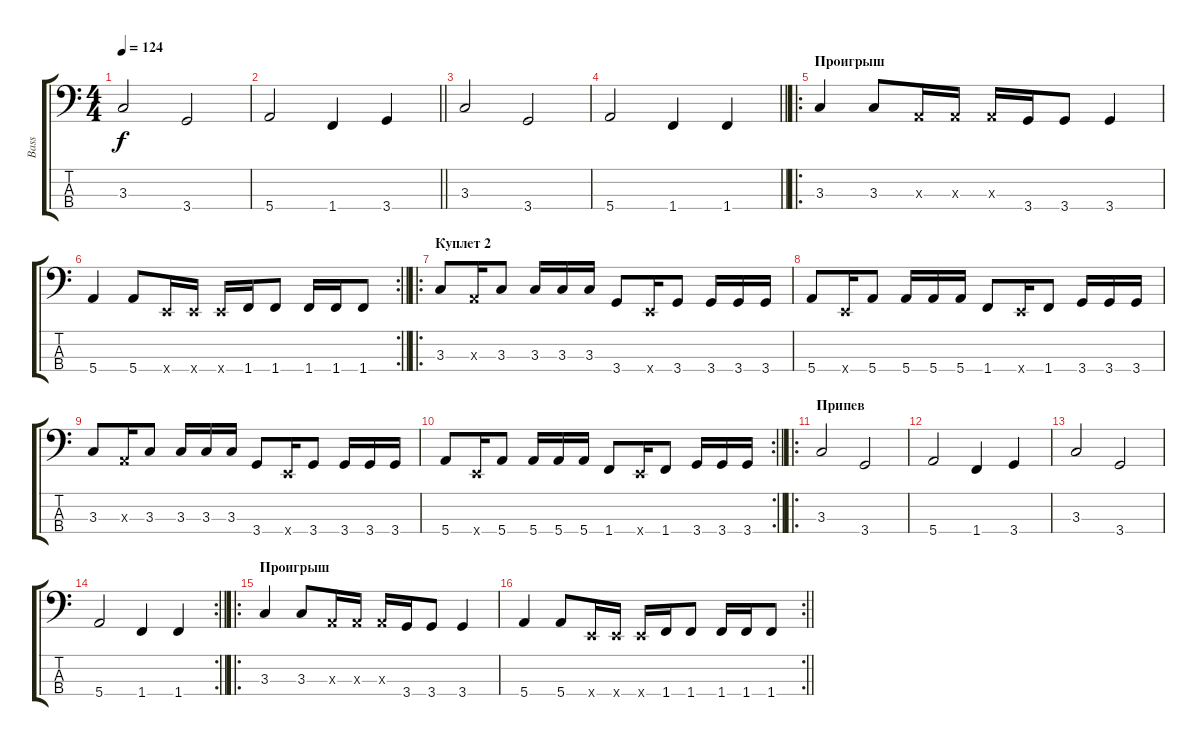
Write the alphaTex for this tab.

\track ("Bass" "Bass") {instrument slapbass1}
\staff {score tabs}
\tuning (G2 D2 A1 E1) {hide}
\ts (4 4)
\tempo 124
\clef f4
\ks c
3.3.2{dy f instrument electricbasspick} 3.4.2 |
\barLineRight lightlight
5.4.2 1.4.4 3.4.4 |
3.3.2 3.4.2 |
\barLineRight lightlight
5.4.2 1.4.4 1.4.4 |
\ro
\section ("" "Проигрыш")
3.3.4{volume 8 balance 8 instrument slapbass1} 3.3.8 0.3{x}.16 0.3{x}.16 0.3{x}.16 3.4.16 3.4.8 3.4.4 |
\rc 2
\barLineRight lightlight
5.4.4 5.4.8 0.4{x}.16 0.4{x}.16 0.4{x}.16 1.4.16 1.4.8 1.4.16 1.4.16 1.4.8 |
\ro
\section ("" "Куплет 2")
3.3.8 0.3{x}.16 3.3.8 3.3.16 3.3.16 3.3.16 3.4.8 0.4{x}.16 3.4.8 3.4.16 3.4.16 3.4.16 |
5.4.8 0.4{x}.16 5.4.8 5.4.16 5.4.16 5.4.16 1.4.8 0.4{x}.16 1.4.8 3.4.16 3.4.16 3.4.16 |
3.3.8 0.3{x}.16 3.3.8 3.3.16 3.3.16 3.3.16 3.4.8 0.4{x}.16 3.4.8 3.4.16 3.4.16 3.4.16 |
\rc 2
\barLineRight lightlight
5.4.8 0.4{x}.16 5.4.8 5.4.16 5.4.16 5.4.16 1.4.8 0.4{x}.16 1.4.8 3.4.16 3.4.16 3.4.16 |
\ro
\section ("" "Припев")
3.3.2{instrument electricbasspick} 3.4.2 |
5.4.2 1.4.4 3.4.4 |
3.3.2 3.4.2 |
\rc 2
\barLineRight lightlight
5.4.2 1.4.4 1.4.4 |
\ro
\section ("" "Проигрыш")
3.3.4{volume 8 balance 8 instrument slapbass1} 3.3.8 0.3{x}.16 0.3{x}.16 0.3{x}.16 3.4.16 3.4.8 3.4.4 |
\rc 2
\barLineRight lightlight
5.4.4 5.4.8 0.4{x}.16 0.4{x}.16 0.4{x}.16 1.4.16 1.4.8 1.4.16 1.4.16 1.4.8
